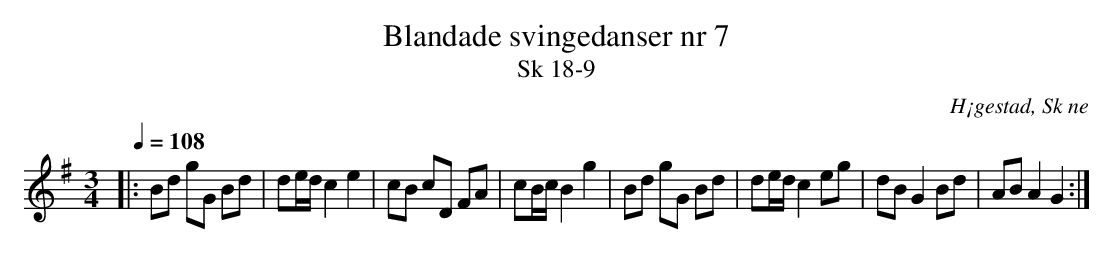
X:1
T:Blandade svingedanser nr 7
T:Sk 18-9
O:H¡gestad, Sk ne
M:3/4
L:1/8
Q:1/4=108
K:G
|: Bd gG Bd | de/d/ c2 e2 | cB cD FA | cB/c/ B2 g2 | Bd gG Bd | de/d/ c2 eg | dB G2 Bd | AB A2 G2 :|
